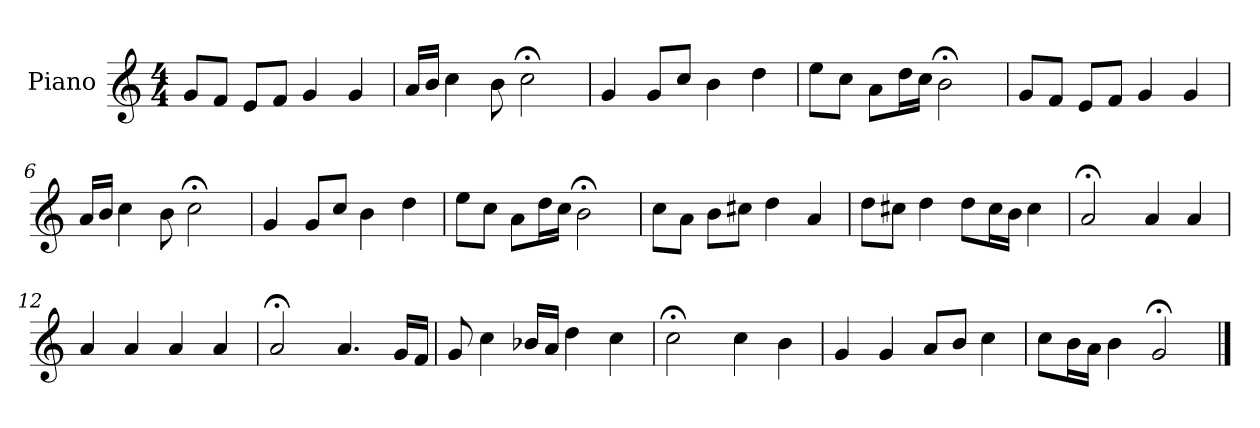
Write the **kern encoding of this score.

**kern
*part1
*staff1
*I"Piano
*I'Pno
*clefG2
*k[]
*M4/4
=1
8g/L
8f/J
8e/L
8f/J
4g/
4g/
=2
16a/LL
16b/JJ
4cc\
8b\
2cc;<\
=3
4g/
8g/L
8cc/J
4b\
4dd\
=4
8ee\L
8cc\J
8a\L
16dd\L
16cc\JJ
2b;<\
=5
8g/L
8f/J
8e/L
8f/J
4g/
4g/
=6
16a/LL
16b/JJ
4cc\
8b\
2cc;<\
=7
4g/
8g/L
8cc/J
4b\
4dd\
=8
8ee\L
8cc\J
8a\L
16dd\L
16cc\JJ
2b;<\
=9
8cc\L
8a\J
8b\L
8cc#X\J
4dd\
4a/
=10
8dd\L
8cc#X\J
4dd\
8dd\L
16cc#\L
16b\JJ
4cc#\
=11
2a;</
4a/
4a/
=12
4a/
4a/
4a/
4a/
=13
2a;</
4.a/
16g/LL
16f/JJ
=14
8g/
4cc\
16b-X/LL
16a/JJ
4dd\
4cc\
=15
2cc;<\
4cc\
4b\
=16
4g/
4g/
8a/L
8b/J
4cc\
=17
8cc\L
16b\L
16a\JJ
4b\
2g;</
==
*-
